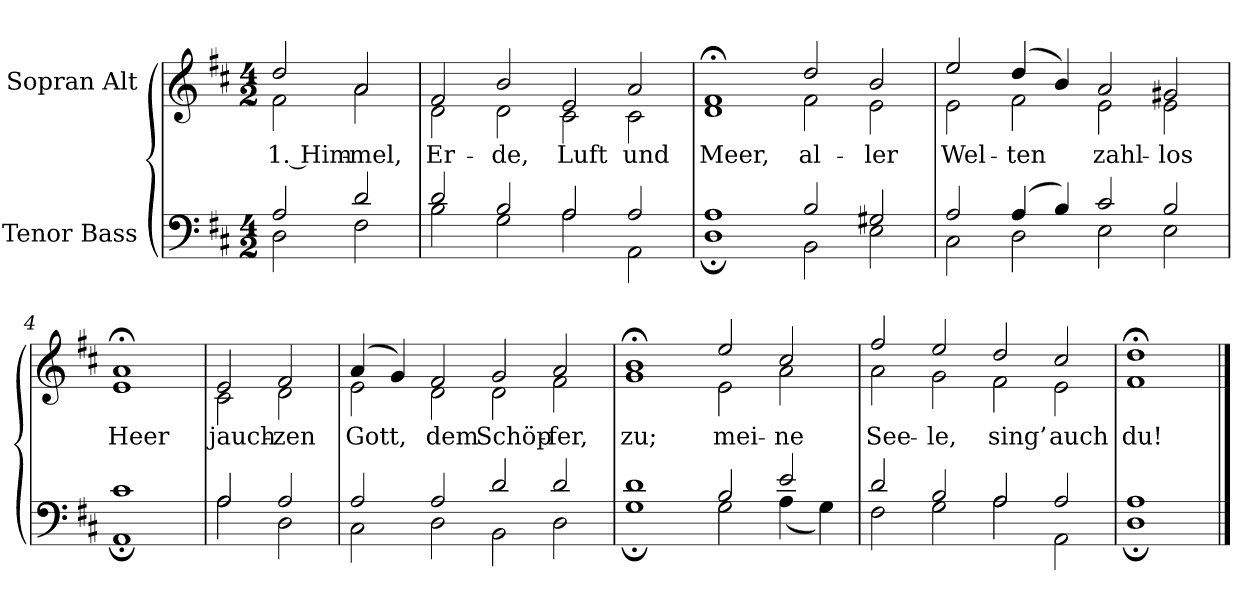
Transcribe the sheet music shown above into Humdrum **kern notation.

**kern	**kern	**text
*part2	*part1	*part1
*staff2	*staff1	*staff1
*I"Tenor Bass	*I"Sopran Alt	*
*clefF4	*clefG2	*
*k[f#c#]	*k[f#c#]	*
*M4/2	*M4/2	*
=	=	=
*^	*	*
!	!	!	!LO:LY:b
*	*	*^	*
2A/	2D\	2dd/	2f#\	1. Him-
!	!	!	!	!LO:LY:b
2d/	2F#\	2a/	2a\	-mel,
=1	=1	=1	=1	=1
!	!	!	!	!LO:LY:b
2d/	2B\	2f#/	2d\	Er-
!	!	!	!	!LO:LY:b
2B/	2G\	2b/	2d\	-de,
!	!	!	!	!LO:LY:b
2A/	2A\	2e/	2c#\	Luft
!	!	!	!	!LO:LY:b
2A/	2AA\	2a/	2c#\	und
=2	=2	=2	=2	=2
!	!	!	!	!LO:LY:b
1A	1D;	1f#;<	1d	Meer,
!	!	!	!	!LO:LY:b
2B/	2BB\	2dd/	2f#\	al-
!	!	!	!	!LO:LY:b
2G#X/	2E\	2b/	2e\	-ler
=3	=3	=3	=3	=3
!	!	!	!	!LO:LY:b
2A/	2C#\	2ee/	2e\	Wel-
!	!	!	!	!LO:LY:b
(4A/	2D\	(4dd/	2f#\	-ten
4B/)	.	4b/)	.	.
!	!	!	!	!LO:LY:b
2c#/	2E\	2a/	2e\	zahl-
!	!	!	!	!LO:LY:b
2B/	2E\	2g#X/	2e\	-los
=4	=4	=4	=4	=4
!	!	!	!	!LO:LY:b
1c#	1AA;	1a;<	1e	Heer
!!LO:LB:g=z	!!
=4X1	=4X1	=4X1	=4X1	=4X1
!	!	!	!	!LO:LY:b
2A/	2A\	2e/	2c#\	jauch-
!	!	!	!	!LO:LY:b
2A/	2D\	2f#/	2d\	-zen
=5	=5	=5	=5	=5
!	!	!	!	!LO:LY:b
2A/	2C#\	(4a/	2e\	Gott,
.	.	4g/)	.	.
!	!	!	!	!LO:LY:b
2A/	2D\	2f#/	2d\	dem
!	!	!	!	!LO:LY:b
2d/	2BB\	2g/	2d\	Schöp-
!	!	!	!	!LO:LY:b
2d/	2D\	2a/	2f#\	-fer,
=6	=6	=6	=6	=6
!	!	!	!	!LO:LY:b
1d	1G;	1b;<	1g	zu;
!	!	!	!	!LO:LY:b
2B/	2G\	2ee/	2e\	mei-
!	!	!	!	!LO:LY:b
2e/	(4A\	2cc#/	2a\	-ne
.	4G\)	.	.	.
=7	=7	=7	=7	=7
!	!	!	!	!LO:LY:b
2d/	2F#\	2ff#/	2a\	See-
!	!	!	!	!LO:LY:b
2B/	2G\	2ee/	2g\	-le,
!	!	!	!	!LO:LY:b
2A/	2A\	2dd/	2f#\	sing’
!	!	!	!	!LO:LY:b
2A/	2AA\	2cc#/	2e\	auch
=8	=8	=8	=8	=8
!	!	!	!	!LO:LY:b
1A	1D;	1dd;<	1f#	du!
*v	*v	*	*	*
*	*v	*v	*
==	==	==
*-	*-	*-
